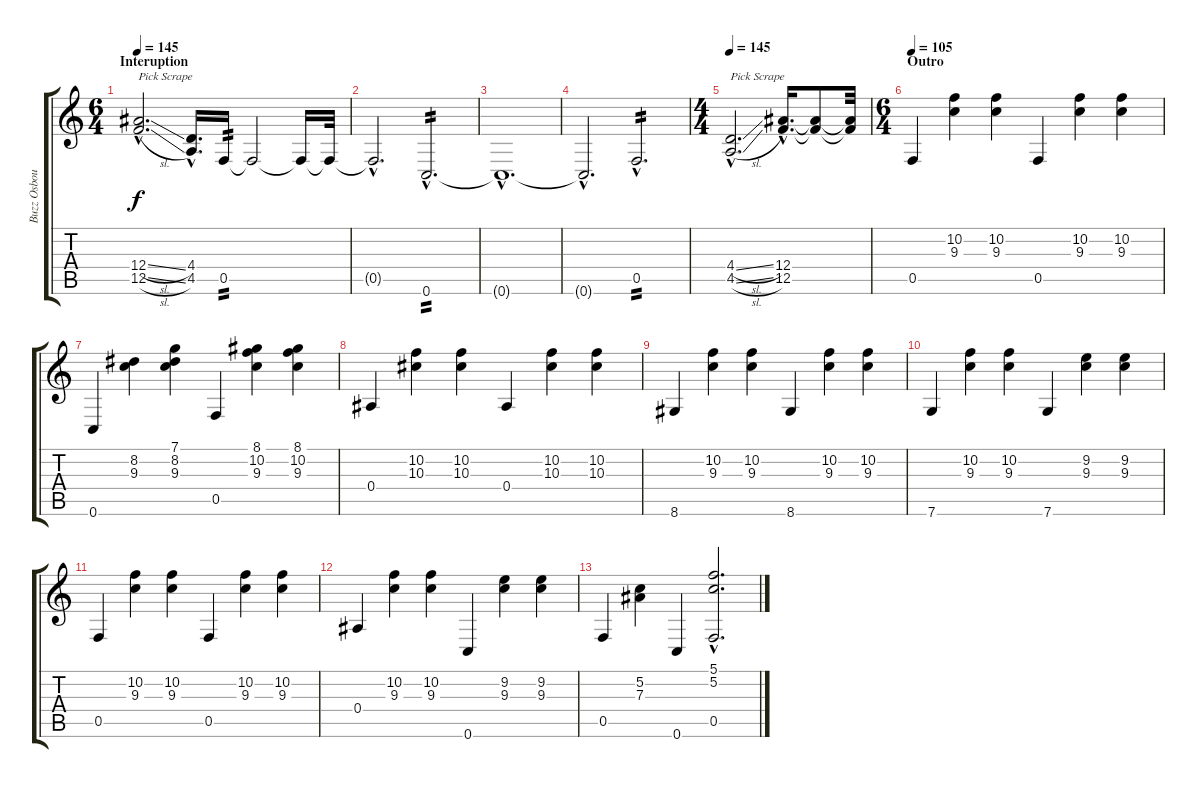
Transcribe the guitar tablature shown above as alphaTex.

\track ("Buzz Osbourne" "Buzz Osbou") {instrument distortionguitar}
\staff {score tabs}
\tuning (C4 G3 Eb3 Bb2 F2 C2) {hide}
\ts (6 4)
\section ("" "Interuption")
\tempo 145
\clef g2
\ks c
(12.4{sl hac} 12.5{sl hac}).2{d txt "Pick Scrape" dy f instrument lead2sawtooth} (4.4{hac} 4.5{hac}).16{d volume 13 instrument distortionguitar} 0.5.16{tp 2} 0.5{t}.2 0.5{t}.16 0.5{t}.32 |
0.5{hac t}.2{d} 0.6{hac}.2{d tp 2} |
0.6{hac t}.1{d} |
0.6{hac t}.2{d} 0.5{hac}.2{d tp 2} |
\ts (4 4)
\tempo 145
(4.4{sl hac} 4.5{sl hac}).2{d txt "Pick Scrape" instrument lead2sawtooth} (12.4{hac} 12.5{hac}).16{d volume 13 instrument distortionguitar} (12.4{t} 12.5{t}).8 (12.4{t} 12.5{t}).32 |
\ts (6 4)
\section ("" "Outro")
\tempo 105
0.5.4{instrument acousticgrandpiano} (10.2 9.3).4 (10.2 9.3).4 0.5.4 (10.2 9.3).4 (10.2 9.3).4 |
0.6.4 (8.2 9.3).4 (7.1 8.2 9.3).4 0.5.4 (8.1 10.2 9.3).4 (8.1 10.2 9.3).4 |
0.4.4 (10.2 10.3).4 (10.2 10.3).4 0.4.4 (10.2 10.3).4 (10.2 10.3).4 |
8.6.4 (10.2 9.3).4 (10.2 9.3).4 8.6.4 (10.2 9.3).4 (10.2 9.3).4 |
7.6.4 (10.2 9.3).4 (10.2 9.3).4 7.6.4 (9.2 9.3).4 (9.2 9.3).4 |
0.5.4 (10.2 9.3).4 (10.2 9.3).4 0.5.4 (10.2 9.3).4 (10.2 9.3).4 |
0.4.4 (10.2 9.3).4 (10.2 9.3).4 0.6.4 (9.2 9.3).4 (9.2 9.3).4 |
0.5.4 (5.2 7.3).4 0.6.4 (5.1{hac} 5.2{hac} 0.5{hac}).2{d}
